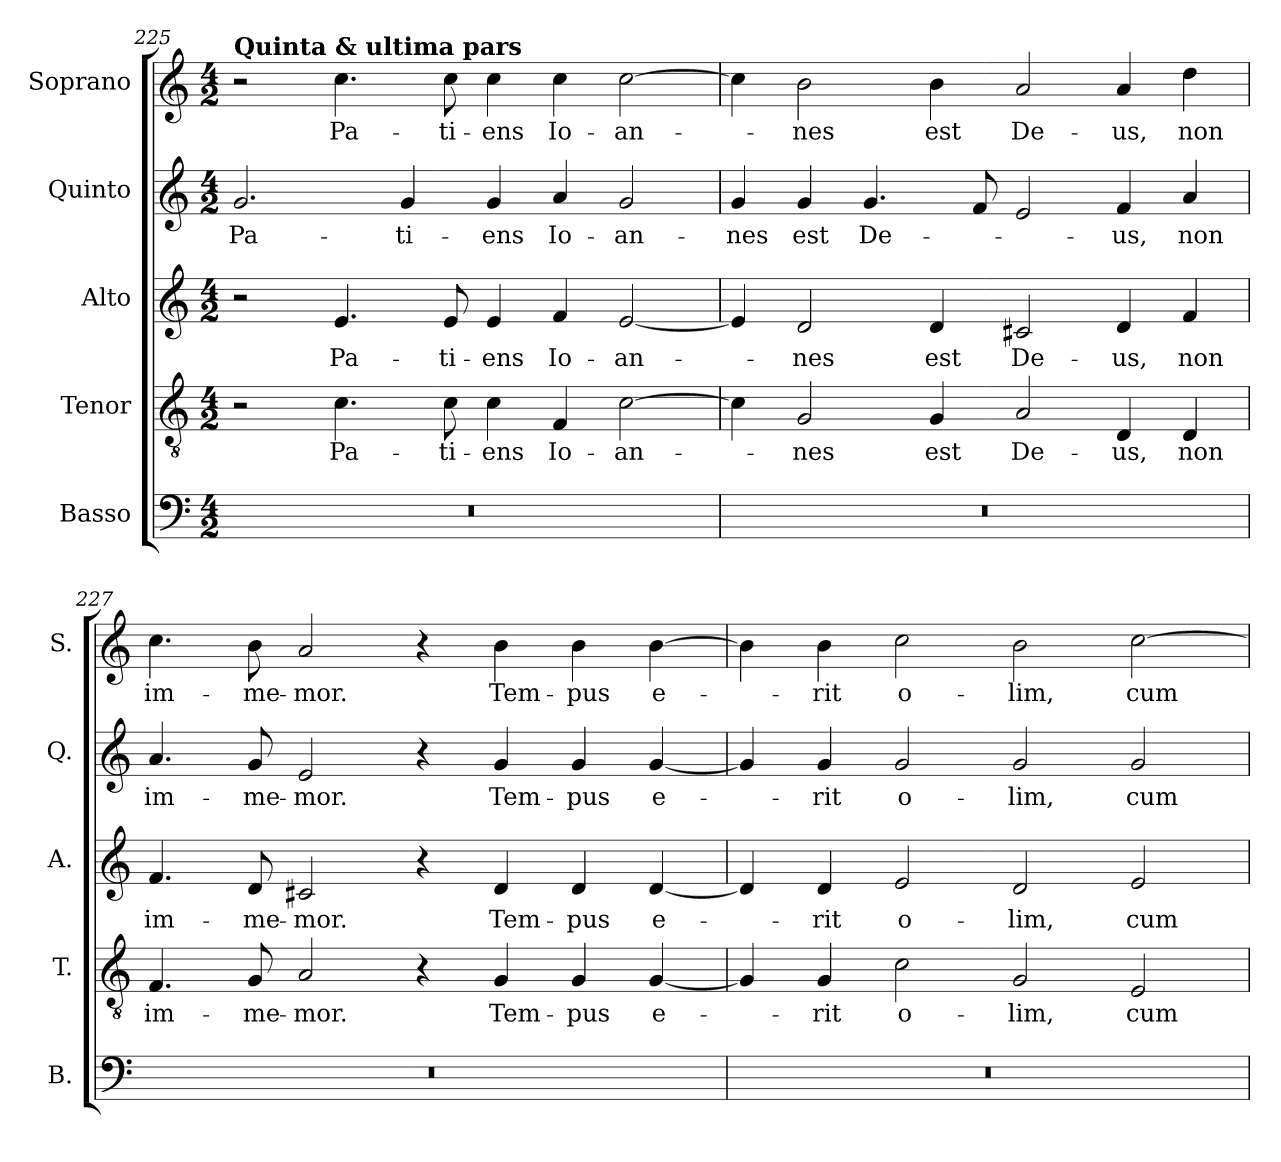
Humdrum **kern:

**kern	**kern	**text	**kern	**text	**kern	**text	**kern	**text
*part5	*part4	*part4	*part3	*part3	*part2	*part2	*part1	*part1
*staff5	*staff4	*staff4	*staff3	*staff3	*staff2	*staff2	*staff1	*staff1
*I"Basso	*I"Tenor	*	*I"Alto	*	*I"Quinto	*	*I"Soprano	*
*I'B.	*I'T.	*	*I'A.	*	*I'Q.	*	*I'S.	*
*clefF4	*clefGv2	*	*clefG2	*	*clefG2	*	*clefG2	*
*	*ITrd7c12	*	*	*	*	*	*	*
*k[]	*k[]	*	*k[]	*	*k[]	*	*k[]	*
*C:	*C:	*	*C:	*	*C:	*	*C:	*
*M4/2	*M4/2	*	*M4/2	*	*M4/2	*	*M4/2	*
=225	=225	=225	=225	=225	=225	=225	=225	=225
!LO:N:vis=1	!	!	!	!	!	!	!	!
!	!	!	!	!	!	!	!LO:TX:a:B:t=Quinta & ultima pars	!
!	!	!	!	!	!	!LO:LY:b:color=#000000	!	!
0r	2r	.	2r	.	2.gi/	Pa-	2r	.
!	!	!LO:LY:b:color=#000000	!	!	!	!	!	!
!	!	!	!	!LO:LY:b:color=#000000	!	!	!	!
!	!	!	!	!	!	!	!	!LO:LY:b:color=#000000
.	4.Ci\	Pa-	4.ei/	Pa-	.	.	4.cci\	Pa-
!	!	!	!	!	!	!LO:LY:b:color=#000000	!	!
.	.	.	.	.	4gi/	-ti-	.	.
!	!	!LO:LY:b:color=#000000	!	!	!	!	!	!
!	!	!	!	!LO:LY:b:color=#000000	!	!	!	!
!	!	!	!	!	!	!	!	!LO:LY:b:color=#000000
.	8Ci\	-ti-	8ei/	-ti-	.	.	8cci\	-ti-
!	!	!LO:LY:b:color=#000000	!	!	!	!	!	!
!	!	!	!	!LO:LY:b:color=#000000	!	!	!	!
!	!	!	!	!	!	!LO:LY:b:color=#000000	!	!
!	!	!	!	!	!	!	!	!LO:LY:b:color=#000000
.	4Ci\	-ens	4ei/	-ens	4gi/	-ens	4cci\	-ens
!	!	!LO:LY:b:color=#000000	!	!	!	!	!	!
!	!	!	!	!LO:LY:b:color=#000000	!	!	!	!
!	!	!	!	!	!	!LO:LY:b:color=#000000	!	!
!	!	!	!	!	!	!	!	!LO:LY:b:color=#000000
.	4FFi/	Io-	4fi/	Io-	4ai/	Io-	4cci\	Io-
!	!	!LO:LY:b:color=#000000	!	!	!	!	!	!
!	!	!	!	!LO:LY:b:color=#000000	!	!	!	!
!	!	!	!	!	!	!LO:LY:b:color=#000000	!	!
!	!	!	!	!	!	!	!	!LO:LY:b:color=#000000
.	[2Ci\	-an-	[2ei/	-an-	2gi/	-an-	[2cci\	-an-
=226	=226	=226	=226	=226	=226	=226	=226	=226
!LO:N:vis=1	!	!	!	!	!	!	!	!
!	!	!	!	!	!	!LO:LY:b:color=#000000	!	!
0r	4Ci\]	.	4ei/]	.	4gi/	-nes	4cci\]	.
!	!	!LO:LY:b:color=#000000	!	!	!	!	!	!
!	!	!	!	!LO:LY:b:color=#000000	!	!	!	!
!	!	!	!	!	!	!LO:LY:b:color=#000000	!	!
!	!	!	!	!	!	!	!	!LO:LY:b:color=#000000
.	2GGi/	-nes	2di/	-nes	4gi/	est	2bi\	-nes
!	!	!	!	!	!	!LO:LY:b:color=#000000	!	!
.	.	.	.	.	4.gi/	De-	.	.
!	!	!LO:LY:b:color=#000000	!	!	!	!	!	!
!	!	!	!	!LO:LY:b:color=#000000	!	!	!	!
!	!	!	!	!	!	!	!	!LO:LY:b:color=#000000
.	4GGi/	est	4di/	est	.	.	4bi\	est
.	.	.	.	.	8fi/	.	.	.
!	!	!LO:LY:b:color=#000000	!	!	!	!	!	!
!	!	!	!	!LO:LY:b:color=#000000	!	!	!	!
!	!	!	!	!	!	!	!	!LO:LY:b:color=#000000
.	2AAi/	De-	2c#Xi/	De-	2ei/	.	2ai/	De-
!	!	!LO:LY:b:color=#000000	!	!	!	!	!	!
!	!	!	!	!LO:LY:b:color=#000000	!	!	!	!
!	!	!	!	!	!	!LO:LY:b:color=#000000	!	!
!	!	!	!	!	!	!	!	!LO:LY:b:color=#000000
.	4DDi/	-us,	4di/	-us,	4fi/	-us,	4ai/	-us,
!	!	!LO:LY:b:color=#000000	!	!	!	!	!	!
!	!	!	!	!LO:LY:b:color=#000000	!	!	!	!
!	!	!	!	!	!	!LO:LY:b:color=#000000	!	!
!	!	!	!	!	!	!	!	!LO:LY:b:color=#000000
.	4DDi/	non	4fi/	non	4ai/	non	4ddi\	non
!!LO:LB:g=z
=227	=227	=227	=227	=227	=227	=227	=227	=227
!LO:N:vis=1	!	!	!	!	!	!	!	!
!	!	!LO:LY:b:color=#000000	!	!	!	!	!	!
!	!	!	!	!LO:LY:b:color=#000000	!	!	!	!
!	!	!	!	!	!	!LO:LY:b:color=#000000	!	!
!	!	!	!	!	!	!	!	!LO:LY:b:color=#000000
0r	4.FFi/	im-	4.fi/	im-	4.ai/	im-	4.cci\	im-
!	!	!LO:LY:b:color=#000000	!	!	!	!	!	!
!	!	!	!	!LO:LY:b:color=#000000	!	!	!	!
!	!	!	!	!	!	!LO:LY:b:color=#000000	!	!
!	!	!	!	!	!	!	!	!LO:LY:b:color=#000000
.	8GGi/	-me-	8di/	-me-	8gi/	-me-	8bi\	-me-
!	!	!LO:LY:b:color=#000000	!	!	!	!	!	!
!	!	!	!	!LO:LY:b:color=#000000	!	!	!	!
!	!	!	!	!	!	!LO:LY:b:color=#000000	!	!
!	!	!	!	!	!	!	!	!LO:LY:b:color=#000000
.	2AAi/	-mor.	2c#Xi/	-mor.	2ei/	-mor.	2ai/	-mor.
.	4r	.	4r	.	4r	.	4r	.
!	!	!LO:LY:b:color=#000000	!	!	!	!	!	!
!	!	!	!	!LO:LY:b:color=#000000	!	!	!	!
!	!	!	!	!	!	!LO:LY:b:color=#000000	!	!
!	!	!	!	!	!	!	!	!LO:LY:b:color=#000000
.	4GGi/	Tem-	4di/	Tem-	4gi/	Tem-	4bi\	Tem-
!	!	!LO:LY:b:color=#000000	!	!	!	!	!	!
!	!	!	!	!LO:LY:b:color=#000000	!	!	!	!
!	!	!	!	!	!	!LO:LY:b:color=#000000	!	!
!	!	!	!	!	!	!	!	!LO:LY:b:color=#000000
.	4GGi/	-pus	4di/	-pus	4gi/	-pus	4bi\	-pus
!	!	!LO:LY:b:color=#000000	!	!	!	!	!	!
!	!	!	!	!LO:LY:b:color=#000000	!	!	!	!
!	!	!	!	!	!	!LO:LY:b:color=#000000	!	!
!	!	!	!	!	!	!	!	!LO:LY:b:color=#000000
.	[4GGi/	e-	[4di/	e-	[4gi/	e-	[4bi\	e-
=228	=228	=228	=228	=228	=228	=228	=228	=228
!LO:N:vis=1	!	!	!	!	!	!	!	!
0r	4GGi/]	.	4di/]	.	4gi/]	.	4bi\]	.
!	!	!LO:LY:b:color=#000000	!	!	!	!	!	!
!	!	!	!	!LO:LY:b:color=#000000	!	!	!	!
!	!	!	!	!	!	!LO:LY:b:color=#000000	!	!
!	!	!	!	!	!	!	!	!LO:LY:b:color=#000000
.	4GGi/	-rit	4di/	-rit	4gi/	-rit	4bi\	-rit
!	!	!LO:LY:b:color=#000000	!	!	!	!	!	!
!	!	!	!	!LO:LY:b:color=#000000	!	!	!	!
!	!	!	!	!	!	!LO:LY:b:color=#000000	!	!
!	!	!	!	!	!	!	!	!LO:LY:b:color=#000000
.	2Ci\	o-	2ei/	o-	2gi/	o-	2cci\	o-
!	!	!LO:LY:b:color=#000000	!	!	!	!	!	!
!	!	!	!	!LO:LY:b:color=#000000	!	!	!	!
!	!	!	!	!	!	!LO:LY:b:color=#000000	!	!
!	!	!	!	!	!	!	!	!LO:LY:b:color=#000000
.	2GGi/	-lim,	2di/	-lim,	2gi/	-lim,	2bi\	-lim,
!	!	!LO:LY:b:color=#000000	!	!	!	!	!	!
!	!	!	!	!LO:LY:b:color=#000000	!	!	!	!
!	!	!	!	!	!	!LO:LY:b:color=#000000	!	!
!	!	!	!	!	!	!	!	!LO:LY:b:color=#000000
.	2EEi/	cum	2ei/	cum	2gi/	cum	[2cci\	cum
=	=	=	=	=	=	=	=	=
*-	*-	*-	*-	*-	*-	*-	*-	*-
